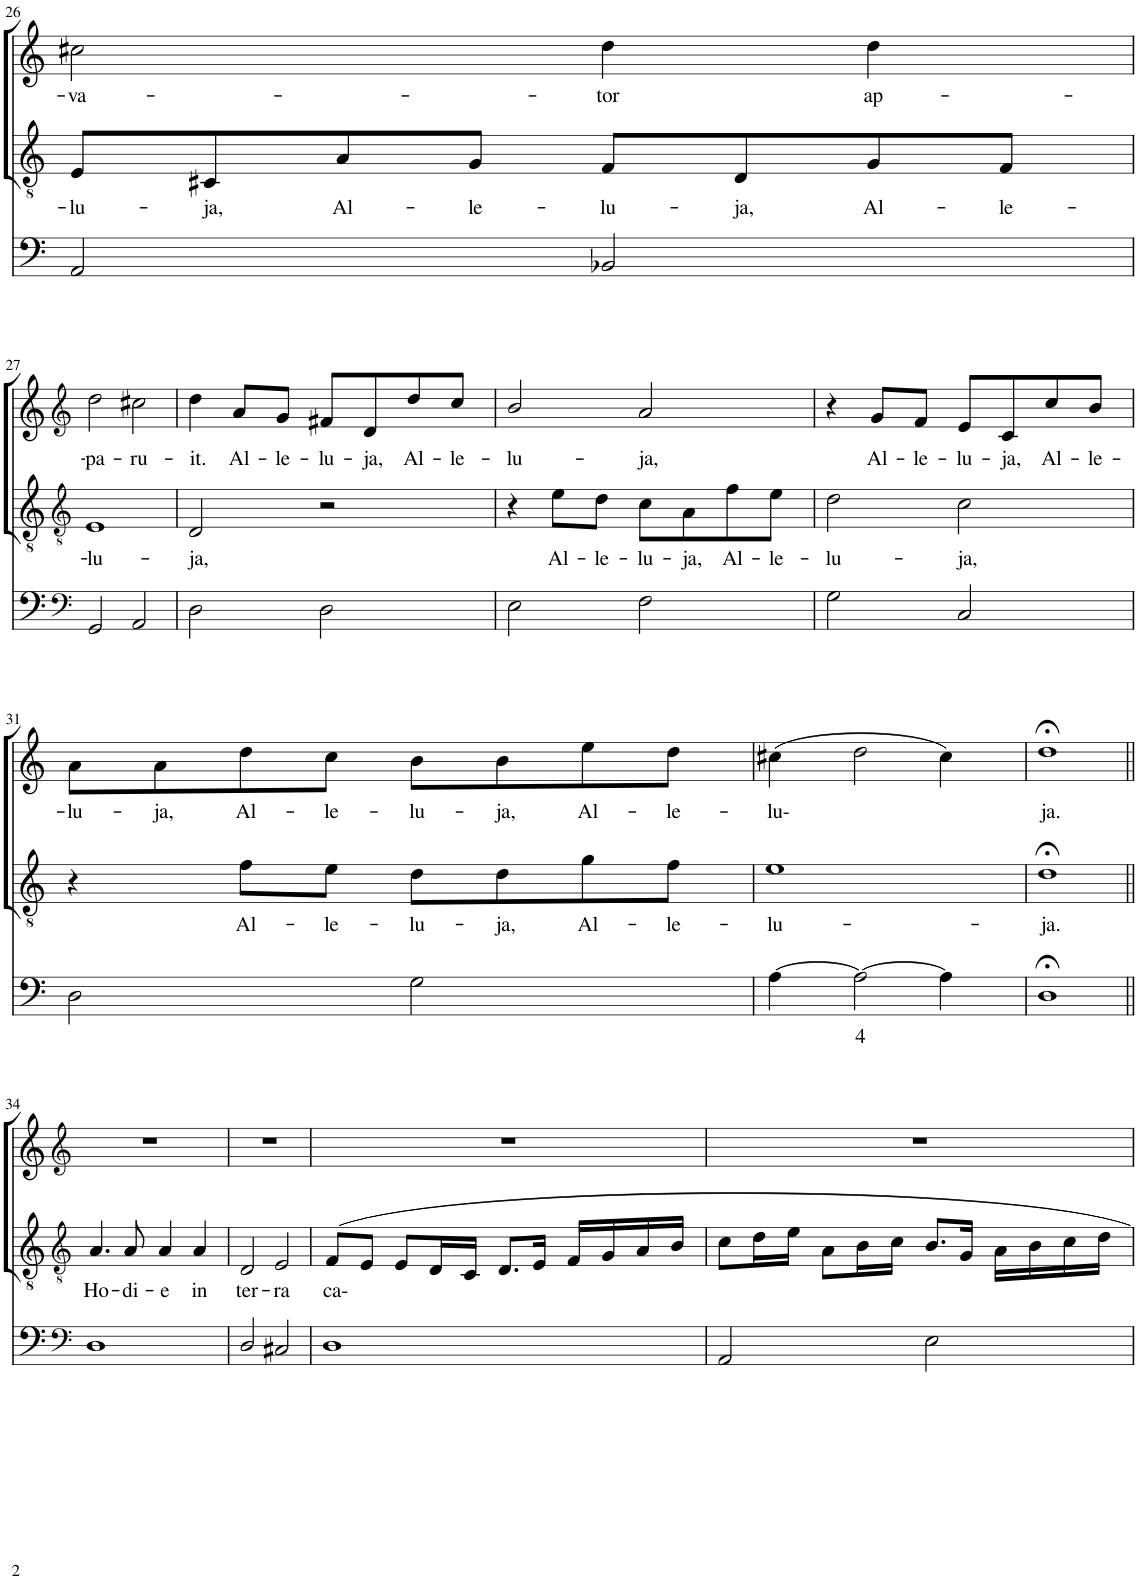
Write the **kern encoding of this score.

**kern	**text	**kern	**text	**kern	**text
*part3	*part3	*part2	*part2	*part1	*part1
*staff3	*staff3	*staff2	*staff2	*staff1	*staff1
*I"Continuo	*	*I"Tenor	*	*I"Soprano	*
!!LO:PB:g=z
*clefF4	*	*clefGv2	*	*clefG2	*
*k[]	*	*k[]	*	*k[]	*
*M4/4	*	*M4/4	*	*M4/4	*
=26	=26	=26	=26	=26	=26
!	!	!	!LO:LY:b	!	!LO:LY:b
2AA/	.	8E/L	lu-	2cc#X\	va-
!	!	!	!LO:LY:b	!	!
.	.	8C#X/	ja,	.	.
!	!	!	!LO:LY:b	!	!
.	.	8A/	Al-	.	.
!	!	!	!LO:LY:b	!	!
.	.	8G/J	le-	.	.
!	!	!	!LO:LY:b	!	!LO:LY:b
2BB-X/	.	8F/L	lu-	4dd\	tor
!	!	!	!LO:LY:b	!	!
.	.	8D/	ja,	.	.
!	!	!	!LO:LY:b	!	!LO:LY:b
.	.	8G/	Al-	4dd\	ap-
!	!	!	!LO:LY:b	!	!
.	.	8F/J	le-	.	.
!!LO:LB:g=z
=27	=27	=27	=27	=27	=27
*clefF4	*	*clefGv2	*	*clefG2	*
!	!	!	!LO:LY:b	!	!LO:LY:b
2GG/	.	1E	lu-	2dd\	pa-
!	!	!	!	!	!LO:LY:b
2AA/	.	.	.	2cc#X\	ru-
=28	=28	=28	=28	=28	=28
!	!	!	!LO:LY:b	!	!LO:LY:b
2D\	.	2D/	ja,	4dd\	it.
!	!	!	!	!	!LO:LY:b
.	.	.	.	8a/L	Al-
!	!	!	!	!	!LO:LY:b
.	.	.	.	8g/J	le-
!	!	!	!	!	!LO:LY:b
2D\	.	2r	.	8f#X/L	lu-
!	!	!	!	!	!LO:LY:b
.	.	.	.	8d/	ja,
!	!	!	!	!	!LO:LY:b
.	.	.	.	8dd/	Al-
!	!	!	!	!	!LO:LY:b
.	.	.	.	8cc/J	le-
=29	=29	=29	=29	=29	=29
!	!	!	!	!	!LO:LY:b
2E\	.	4r	.	2b/	lu-
!	!	!	!LO:LY:b	!	!
.	.	8e\L	Al-	.	.
!	!	!	!LO:LY:b	!	!
.	.	8d\J	le-	.	.
!	!	!	!LO:LY:b	!	!LO:LY:b
2F\	.	8c\L	lu-	2a/	ja,
!	!	!	!LO:LY:b	!	!
.	.	8A\	ja,	.	.
!	!	!	!LO:LY:b	!	!
.	.	8f\	Al-	.	.
!	!	!	!LO:LY:b	!	!
.	.	8e\J	le-	.	.
=30	=30	=30	=30	=30	=30
!	!	!	!LO:LY:b	!	!
2G\	.	2d\	lu-	4r	.
!	!	!	!	!	!LO:LY:b
.	.	.	.	8g/L	Al-
!	!	!	!	!	!LO:LY:b
.	.	.	.	8f/J	le-
!	!	!	!LO:LY:b	!	!LO:LY:b
2C/	.	2c\	ja,	8e/L	lu-
!	!	!	!	!	!LO:LY:b
.	.	.	.	8c/	ja,
!	!	!	!	!	!LO:LY:b
.	.	.	.	8cc/	Al-
!	!	!	!	!	!LO:LY:b
.	.	.	.	8b/J	le-
!!LO:LB:g=z
=31	=31	=31	=31	=31	=31
!	!	!	!	!	!LO:LY:b
2D\	.	4r	.	8a\L	lu-
!	!	!	!	!	!LO:LY:b
.	.	.	.	8a\	ja,
!	!	!	!LO:LY:b	!	!LO:LY:b
.	.	8f\L	Al-	8dd\	Al-
!	!	!	!LO:LY:b	!	!LO:LY:b
.	.	8e\J	le-	8cc\J	le-
!	!	!	!LO:LY:b	!	!LO:LY:b
2G\	.	8d\L	lu-	8b\L	lu-
!	!	!	!LO:LY:b	!	!LO:LY:b
.	.	8d\	ja,	8b\	ja,
!	!	!	!LO:LY:b	!	!LO:LY:b
.	.	8g\	Al-	8ee\	Al-
!	!	!	!LO:LY:b	!	!LO:LY:b
.	.	8f\J	le-	8dd\J	le-
=32	=32	=32	=32	=32	=32
!	!	!	!LO:LY:b	!	!LO:LY:b
[4A\	.	1e	lu-	(4cc#X\	lu-
!	!LO:LY:b	!	!	!	!
2A\_	4	.	.	2dd\	.
4A\]	.	.	.	4cc#\)	.
=33	=33	=33	=33	=33	=33
!	!	!	!LO:LY:b	!	!LO:LY:b
1D;<	.	1d;<	ja.	1dd;<	ja.
!!LO:LB:g=z
=34||	=34||	=34||	=34||	=34||	=34||
*clefF4	*	*clefGv2	*	*clefG2	*
!	!	!	!LO:LY:b	!	!
1D	.	4.A/	Ho-	1r	.
!	!	!	!LO:LY:b	!	!
.	.	8A/	di-	.	.
!	!	!	!LO:LY:b	!	!
.	.	4A/	e	.	.
!	!	!	!LO:LY:b	!	!
.	.	4A/	in	.	.
=35	=35	=35	=35	=35	=35
!	!	!	!LO:LY:b	!	!
2D/	.	2D/	ter-	1r	.
!	!	!	!LO:LY:b	!	!
2C#X/	.	2E/	ra	.	.
=36	=36	=36	=36	=36	=36
!	!	!	!LO:LY:b	!	!
1D	.	8F/L	ca-	1r	.
.	.	8E/J	.	.	.
.	.	8E/L	.	.	.
.	.	16D/L	.	.	.
.	.	16C/JJ	.	.	.
.	.	8.D/L	.	.	.
.	.	16E/Jk	.	.	.
.	.	16F/LL	.	.	.
.	.	16G/	.	.	.
.	.	16A/	.	.	.
.	.	16B/JJ	.	.	.
=37	=37	=37	=37	=37	=37
2AA/	.	8c\L	.	1r	.
.	.	16d\L	.	.	.
.	.	16e\JJ	.	.	.
.	.	8A\L	.	.	.
.	.	16B\L	.	.	.
.	.	16c\JJ	.	.	.
2E\	.	8.B/L	.	.	.
.	.	16G/Jk	.	.	.
.	.	16A\LL	.	.	.
.	.	16B\	.	.	.
.	.	16c\	.	.	.
.	.	16d\JJ	.	.	.
=	=	=	=	=	=
*-	*-	*-	*-	*-	*-
